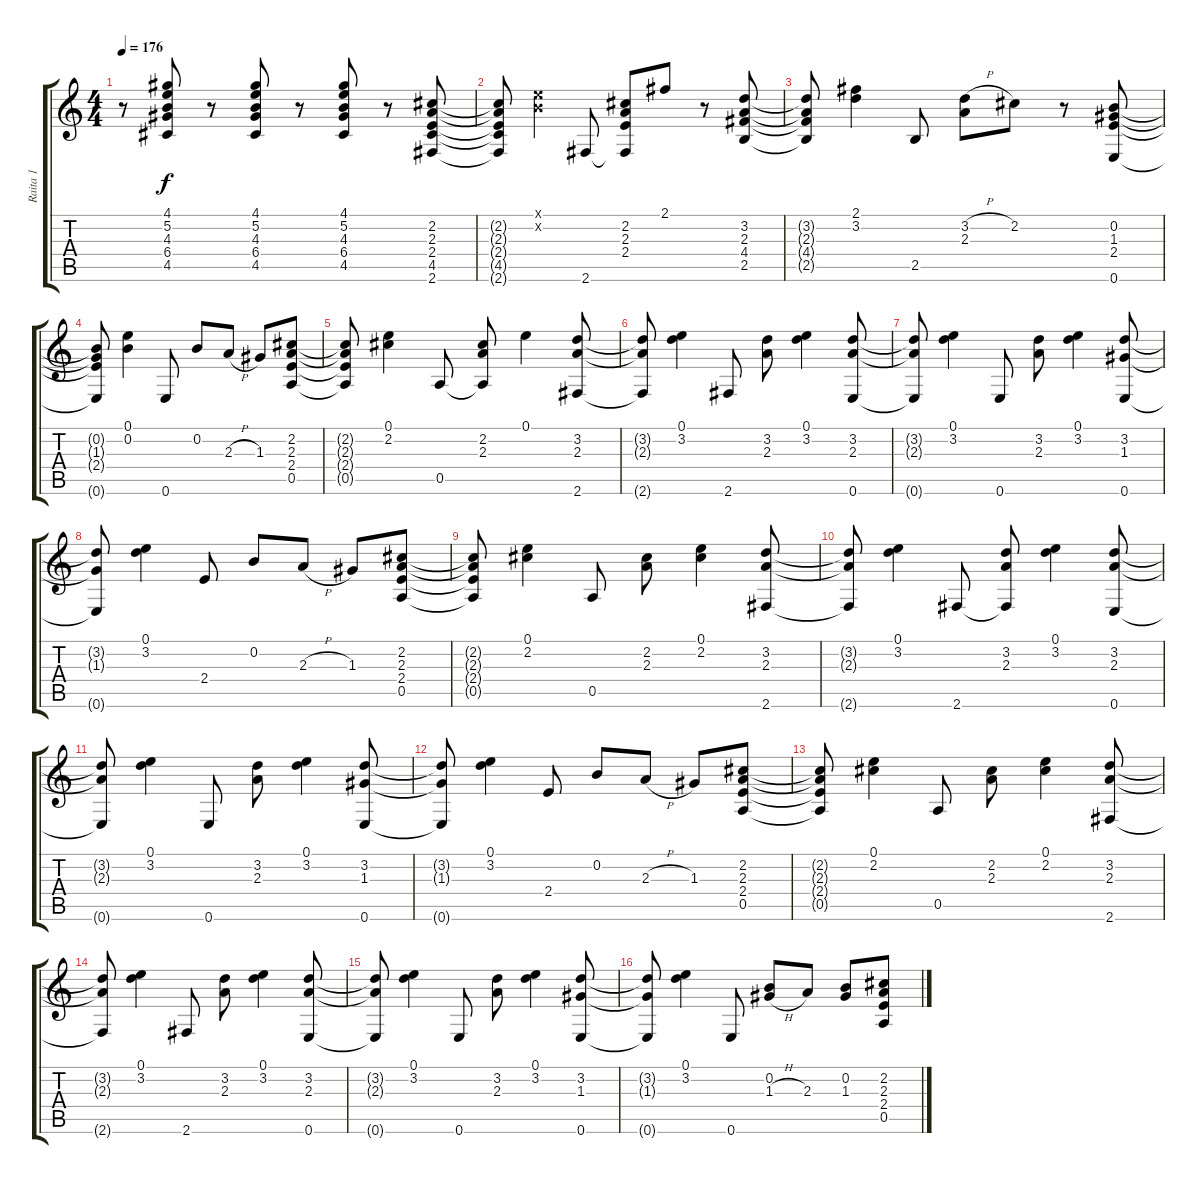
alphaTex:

\track ("Raita 1" "Raita 1") {instrument acousticguitarnylon}
\staff {score tabs}
\tuning (E4 B3 G3 D3 A2 E2) {hide}
\ts (4 4)
\tempo 176
\clef g2
\ks c
r.8{dy f} (4.1 5.2 4.3 6.4 4.5).8 r.8 (4.1 5.2 4.3 6.4 4.5).8 r.8 (4.1 5.2 4.3 6.4 4.5).8 r.8 (2.2 2.3 2.4 4.5 2.6).8 |
(2.2{t} 2.3{t} 2.4{t} 4.5{t} 2.6{t}).8 (0.1{x} 0.2{x}).4 2.6.8 (2.2 2.3 2.4 2.6{t}).8 2.1.8 r.8 (3.2 2.3 4.4 2.5).8 |
(3.2{t} 2.3{t} 4.4{t} 2.5{t}).8 (2.1 3.2).4 2.5.8 (3.2{h} 2.3).8 2.2.8 r.8 (0.2 1.3 2.4 0.6).8 |
(0.2{t} 1.3{t} 2.4{t} 0.6{t}).8 (0.1 0.2).4 0.6.8 0.2.8 2.3{h}.8 1.3.8 (2.2 2.3 2.4 0.5).8 |
(2.2{t} 2.3{t} 2.4{t} 0.5{t}).8 (0.1 2.2).4 0.5.8 (2.2 2.3 0.5{t}).8 0.1.4 (3.2 2.3 2.6).8 |
(3.2{t} 2.3{t} 2.6{t}).8 (0.1 3.2).4 2.6.8 (3.2 2.3).8 (0.1 3.2).4 (3.2 2.3 0.6).8 |
(3.2{t} 2.3{t} 0.6{t}).8 (0.1 3.2).4 0.6.8 (3.2 2.3).8 (0.1 3.2).4 (3.2 1.3 0.6).8 |
(3.2{t} 1.3{t} 0.6{t}).8 (0.1 3.2).4 2.4.8 0.2.8 2.3{h}.8 1.3.8 (2.2 2.3 2.4 0.5).8 |
(2.2{t} 2.3{t} 2.4{t} 0.5{t}).8 (0.1 2.2).4 0.5.8 (2.2 2.3).8 (0.1 2.2).4 (3.2 2.3 2.6).8 |
(3.2{t} 2.3{t} 2.6{t}).8 (0.1 3.2).4 2.6.8 (3.2 2.3 2.6{t}).8 (0.1 3.2).4 (3.2 2.3 0.6).8 |
(3.2{t} 2.3{t} 0.6{t}).8 (0.1 3.2).4 0.6.8 (3.2 2.3).8 (0.1 3.2).4 (3.2 1.3 0.6).8 |
(3.2{t} 1.3{t} 0.6{t}).8 (0.1 3.2).4 2.4.8 0.2.8 2.3{h}.8 1.3.8 (2.2 2.3 2.4 0.5).8 |
(2.2{t} 2.3{t} 2.4{t} 0.5{t}).8 (0.1 2.2).4 0.5.8 (2.2 2.3).8 (0.1 2.2).4 (3.2 2.3 2.6).8 |
(3.2{t} 2.3{t} 2.6{t}).8 (0.1 3.2).4 2.6.8 (3.2 2.3).8 (0.1 3.2).4 (3.2 2.3 0.6).8 |
(3.2{t} 2.3{t} 0.6{t}).8 (0.1 3.2).4 0.6.8 (3.2 2.3).8 (0.1 3.2).4 (3.2 1.3 0.6).8 |
(3.2{t} 1.3{t} 0.6{t}).8 (0.1 3.2).4 0.6.8 (0.2 1.3{h}).8 2.3.8 (0.2 1.3).8 (2.2 2.3 2.4 0.5).8
